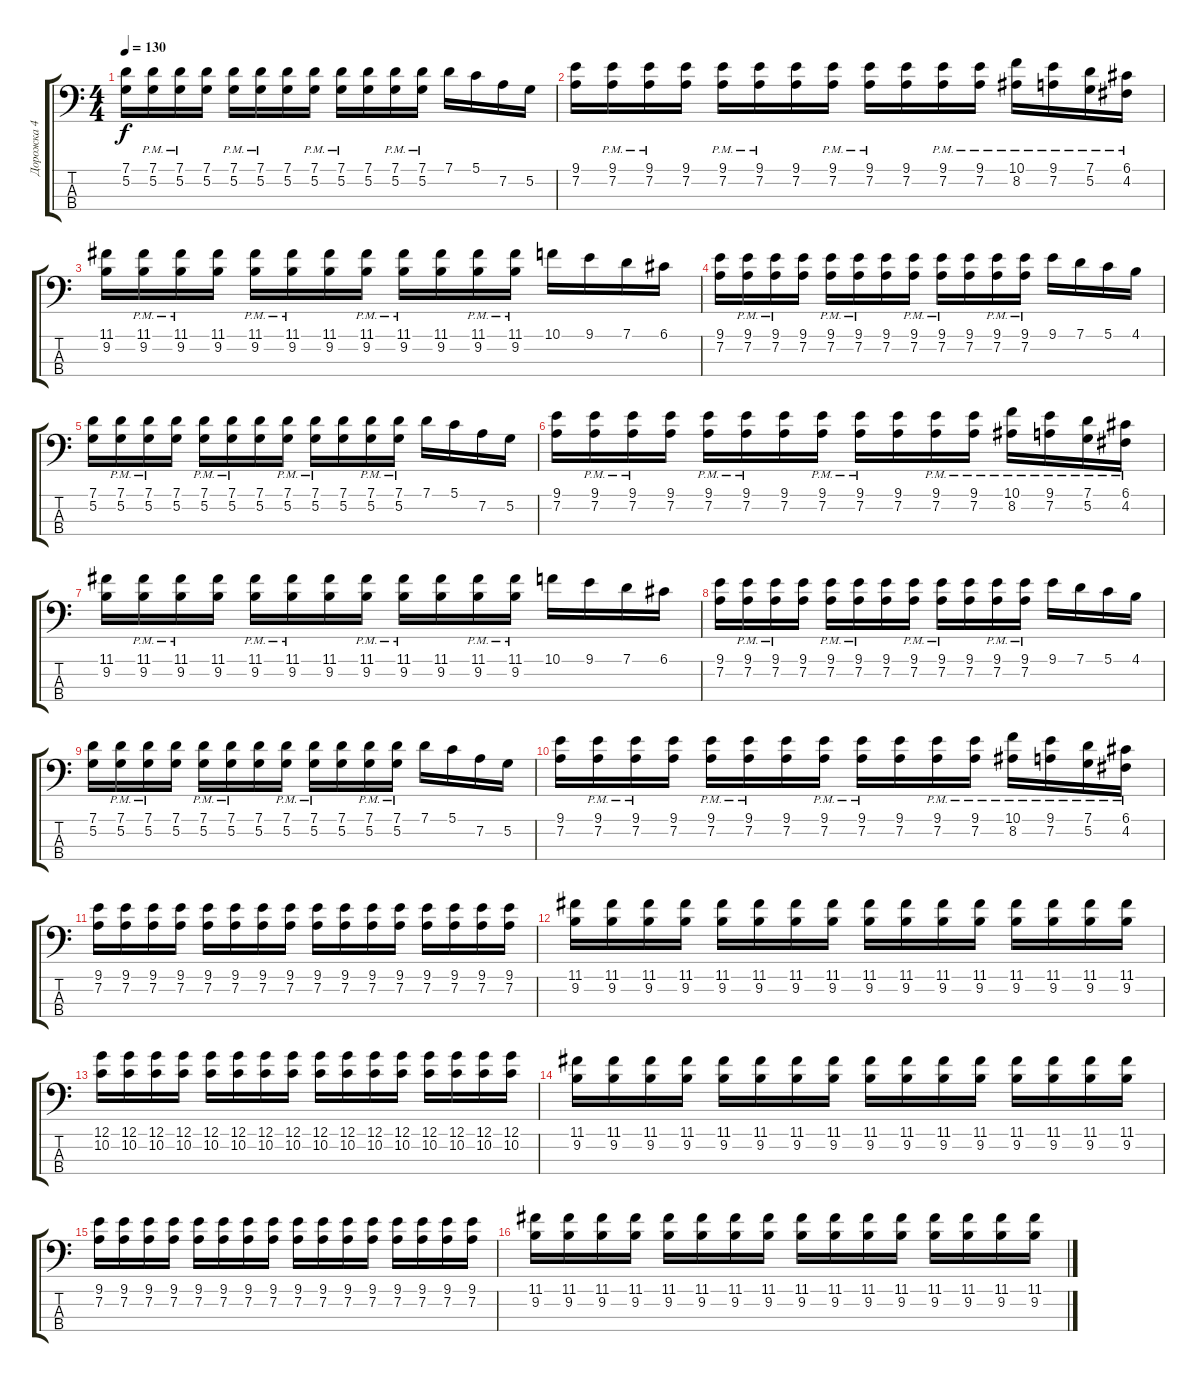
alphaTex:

\track ("Дорожка 4" "Дорожка 4") {instrument electricbassfinger}
\staff {score tabs}
\tuning (G2 D2 A1 E1) {hide}
\ts (4 4)
\tempo 130
\clef f4
\ks c
(7.1 5.2).16{dy f} (7.1{pm} 5.2{pm}).16 (7.1{pm} 5.2{pm}).16 (7.1 5.2).16 (7.1{pm} 5.2{pm}).16 (7.1{pm} 5.2{pm}).16 (7.1 5.2).16 (7.1{pm} 5.2{pm}).16 (7.1{pm} 5.2{pm}).16 (7.1 5.2).16 (7.1{pm} 5.2{pm}).16 (7.1{pm} 5.2{pm}).16 7.1.16 5.1.16 7.2.16 5.2.16 |
(9.1 7.2).16 (9.1{pm} 7.2{pm}).16 (9.1{pm} 7.2{pm}).16 (9.1 7.2).16 (9.1{pm} 7.2{pm}).16 (9.1{pm} 7.2{pm}).16 (9.1 7.2).16 (9.1{pm} 7.2{pm}).16 (9.1{pm} 7.2{pm}).16 (9.1 7.2).16 (9.1{pm} 7.2{pm}).16 (9.1{pm} 7.2{pm}).16 (10.1{pm} 8.2{pm}).16 (9.1{pm} 7.2{pm}).16 (7.1{pm} 5.2{pm}).16 (6.1{pm} 4.2{pm}).16 |
(11.1 9.2).16 (11.1{pm} 9.2{pm}).16 (11.1{pm} 9.2{pm}).16 (11.1 9.2).16 (11.1{pm} 9.2{pm}).16 (11.1{pm} 9.2{pm}).16 (11.1 9.2).16 (11.1{pm} 9.2{pm}).16 (11.1{pm} 9.2{pm}).16 (11.1 9.2).16 (11.1{pm} 9.2{pm}).16 (11.1{pm} 9.2{pm}).16 10.1.16 9.1.16 7.1.16 6.1.16 |
(9.1 7.2).16 (9.1{pm} 7.2{pm}).16 (9.1{pm} 7.2{pm}).16 (9.1 7.2).16 (9.1{pm} 7.2{pm}).16 (9.1{pm} 7.2{pm}).16 (9.1 7.2).16 (9.1{pm} 7.2{pm}).16 (9.1{pm} 7.2{pm}).16 (9.1 7.2).16 (9.1{pm} 7.2{pm}).16 (9.1{pm} 7.2{pm}).16 9.1.16 7.1.16 5.1.16 4.1.16 |
(7.1 5.2).16 (7.1{pm} 5.2{pm}).16 (7.1{pm} 5.2{pm}).16 (7.1 5.2).16 (7.1{pm} 5.2{pm}).16 (7.1{pm} 5.2{pm}).16 (7.1 5.2).16 (7.1{pm} 5.2{pm}).16 (7.1{pm} 5.2{pm}).16 (7.1 5.2).16 (7.1{pm} 5.2{pm}).16 (7.1{pm} 5.2{pm}).16 7.1.16 5.1.16 7.2.16 5.2.16 |
(9.1 7.2).16 (9.1{pm} 7.2{pm}).16 (9.1{pm} 7.2{pm}).16 (9.1 7.2).16 (9.1{pm} 7.2{pm}).16 (9.1{pm} 7.2{pm}).16 (9.1 7.2).16 (9.1{pm} 7.2{pm}).16 (9.1{pm} 7.2{pm}).16 (9.1 7.2).16 (9.1{pm} 7.2{pm}).16 (9.1{pm} 7.2{pm}).16 (10.1{pm} 8.2{pm}).16 (9.1{pm} 7.2{pm}).16 (7.1{pm} 5.2{pm}).16 (6.1{pm} 4.2{pm}).16 |
(11.1 9.2).16 (11.1{pm} 9.2{pm}).16 (11.1{pm} 9.2{pm}).16 (11.1 9.2).16 (11.1{pm} 9.2{pm}).16 (11.1{pm} 9.2{pm}).16 (11.1 9.2).16 (11.1{pm} 9.2{pm}).16 (11.1{pm} 9.2{pm}).16 (11.1 9.2).16 (11.1{pm} 9.2{pm}).16 (11.1{pm} 9.2{pm}).16 10.1.16 9.1.16 7.1.16 6.1.16 |
(9.1 7.2).16 (9.1{pm} 7.2{pm}).16 (9.1{pm} 7.2{pm}).16 (9.1 7.2).16 (9.1{pm} 7.2{pm}).16 (9.1{pm} 7.2{pm}).16 (9.1 7.2).16 (9.1{pm} 7.2{pm}).16 (9.1{pm} 7.2{pm}).16 (9.1 7.2).16 (9.1{pm} 7.2{pm}).16 (9.1{pm} 7.2{pm}).16 9.1.16 7.1.16 5.1.16 4.1.16 |
(7.1 5.2).16 (7.1{pm} 5.2{pm}).16 (7.1{pm} 5.2{pm}).16 (7.1 5.2).16 (7.1{pm} 5.2{pm}).16 (7.1{pm} 5.2{pm}).16 (7.1 5.2).16 (7.1{pm} 5.2{pm}).16 (7.1{pm} 5.2{pm}).16 (7.1 5.2).16 (7.1{pm} 5.2{pm}).16 (7.1{pm} 5.2{pm}).16 7.1.16 5.1.16 7.2.16 5.2.16 |
(9.1 7.2).16 (9.1{pm} 7.2{pm}).16 (9.1{pm} 7.2{pm}).16 (9.1 7.2).16 (9.1{pm} 7.2{pm}).16 (9.1{pm} 7.2{pm}).16 (9.1 7.2).16 (9.1{pm} 7.2{pm}).16 (9.1{pm} 7.2{pm}).16 (9.1 7.2).16 (9.1{pm} 7.2{pm}).16 (9.1{pm} 7.2{pm}).16 (10.1{pm} 8.2{pm}).16 (9.1{pm} 7.2{pm}).16 (7.1{pm} 5.2{pm}).16 (6.1{pm} 4.2{pm}).16 |
(9.1 7.2).16 (9.1 7.2).16 (9.1 7.2).16 (9.1 7.2).16 (9.1 7.2).16 (9.1 7.2).16 (9.1 7.2).16 (9.1 7.2).16 (9.1 7.2).16 (9.1 7.2).16 (9.1 7.2).16 (9.1 7.2).16 (9.1 7.2).16 (9.1 7.2).16 (9.1 7.2).16 (9.1 7.2).16 |
(11.1 9.2).16 (11.1 9.2).16 (11.1 9.2).16 (11.1 9.2).16 (11.1 9.2).16 (11.1 9.2).16 (11.1 9.2).16 (11.1 9.2).16 (11.1 9.2).16 (11.1 9.2).16 (11.1 9.2).16 (11.1 9.2).16 (11.1 9.2).16 (11.1 9.2).16 (11.1 9.2).16 (11.1 9.2).16 |
(12.1 10.2).16 (12.1 10.2).16 (12.1 10.2).16 (12.1 10.2).16 (12.1 10.2).16 (12.1 10.2).16 (12.1 10.2).16 (12.1 10.2).16 (12.1 10.2).16 (12.1 10.2).16 (12.1 10.2).16 (12.1 10.2).16 (12.1 10.2).16 (12.1 10.2).16 (12.1 10.2).16 (12.1 10.2).16 |
(11.1 9.2).16 (11.1 9.2).16 (11.1 9.2).16 (11.1 9.2).16 (11.1 9.2).16 (11.1 9.2).16 (11.1 9.2).16 (11.1 9.2).16 (11.1 9.2).16 (11.1 9.2).16 (11.1 9.2).16 (11.1 9.2).16 (11.1 9.2).16 (11.1 9.2).16 (11.1 9.2).16 (11.1 9.2).16 |
(9.1 7.2).16 (9.1 7.2).16 (9.1 7.2).16 (9.1 7.2).16 (9.1 7.2).16 (9.1 7.2).16 (9.1 7.2).16 (9.1 7.2).16 (9.1 7.2).16 (9.1 7.2).16 (9.1 7.2).16 (9.1 7.2).16 (9.1 7.2).16 (9.1 7.2).16 (9.1 7.2).16 (9.1 7.2).16 |
(11.1 9.2).16 (11.1 9.2).16 (11.1 9.2).16 (11.1 9.2).16 (11.1 9.2).16 (11.1 9.2).16 (11.1 9.2).16 (11.1 9.2).16 (11.1 9.2).16 (11.1 9.2).16 (11.1 9.2).16 (11.1 9.2).16 (11.1 9.2).16 (11.1 9.2).16 (11.1 9.2).16 (11.1 9.2).16
